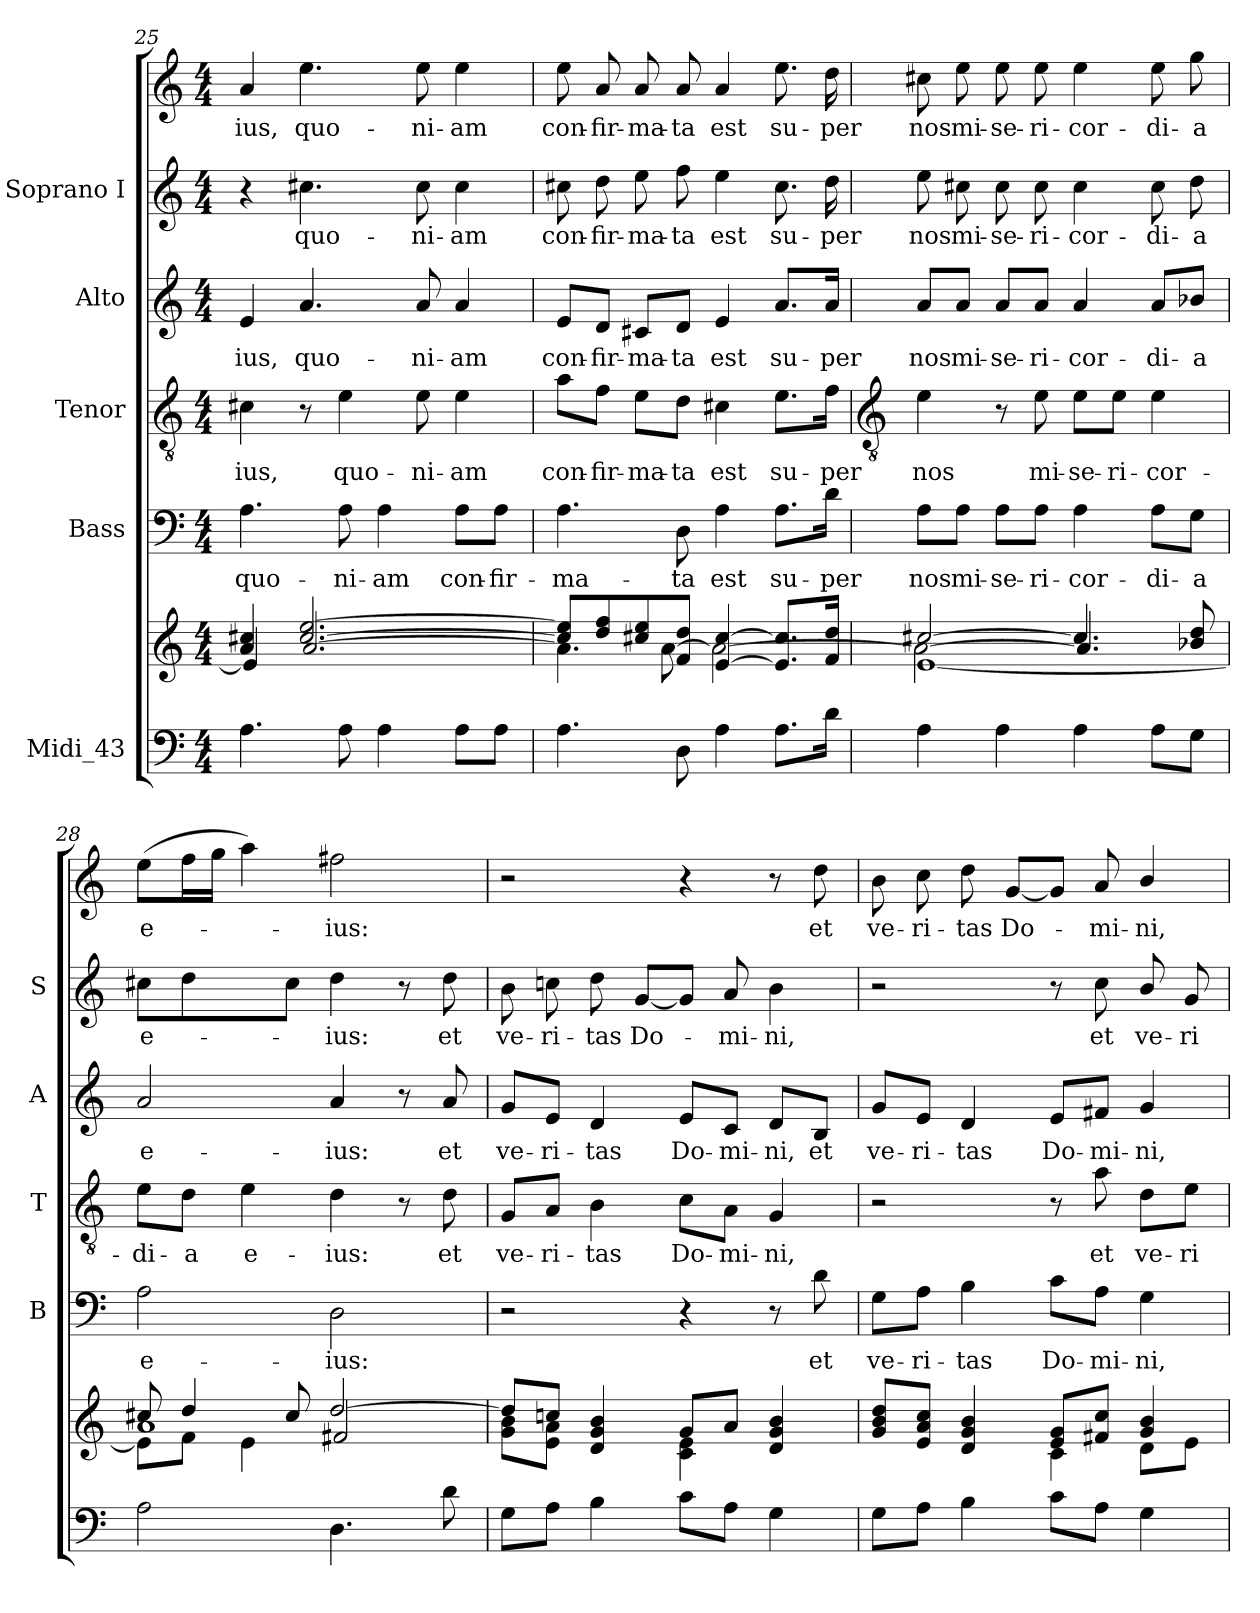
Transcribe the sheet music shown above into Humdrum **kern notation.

**kern	**kern	**kern	**text	**kern	**text	**kern	**text	**kern	**text	**kern	**text
*part5	*part5	*part4	*part4	*part3	*part3	*part2	*part2	*part1	*part1	*part1	*part1
*staff7	*staff6	*staff5	*staff5	*staff4	*staff4	*staff3	*staff3	*staff2	*staff2	*staff1	*staff1
*I"Midi_43	*	*I"Bass	*	*I"Tenor	*	*I"Alto	*	*I"Soprano I	*	*	*
*	*	*I'B	*	*I'T	*	*I'A	*	*I'S	*	*	*
*clefF4	*clefG2	*clefF4	*	*clefGv2	*	*clefG2	*	*clefG2	*	*clefG2	*
*k[]	*k[]	*k[]	*	*k[]	*	*k[]	*	*k[]	*	*k[]	*
*C:	*C:	*C:	*	*C:	*	*C:	*	*C:	*	*C:	*
*M4/4	*M4/4	*M4/4	*	*M4/4	*	*M4/4	*	*M4/4	*	*M4/4	*
=25	=25	=25	=25	=25	=25	=25	=25	=25	=25	=25	=25
*	*^	*	*	*	*	*	*	*	*	*	*
*	*	*^	*	*	*	*	*	*	*	*	*	*
!	!	!	!	!	!LO:LY:b	!	!LO:LY:b	!	!LO:LY:b	!	!	!	!LO:LY:b
4.A	4a/ 4cc#X/	1ryy	4e/]	4.A	quo-	4c#X	-ius,	4e	-ius,	4r	.	4a	ius,
!	!	!	!	!	!	!	!	!	!LO:LY:b	!	!LO:LY:b	!	!LO:LY:b
.	[2.cc#/ [2.ee/	.	[2.a/	.	.	8r	.	4.a	quo-	4.cc#X	quo-	4.ee	quo-
!	!	!	!	!	!LO:LY:b	!	!LO:LY:b	!	!	!	!	!	!
8A	.	.	.	8A	-ni-	4e	quo-	.	.	.	.	.	.
!	!	!	!	!	!LO:LY:b	!	!	!	!	!	!	!	!
4A	.	.	.	4A	-am	.	.	.	.	.	.	.	.
!	!	!	!	!	!	!	!LO:LY:b	!	!LO:LY:b	!	!LO:LY:b	!	!LO:LY:b
.	.	.	.	.	.	8e	-ni-	8a	-ni-	8cc#	-ni-	8ee	-ni-
!	!	!	!	!	!LO:LY:b	!	!LO:LY:b	!	!LO:LY:b	!	!LO:LY:b	!	!LO:LY:b
8AL	.	.	.	8A\L	con-	4e	-am	4a	-am	4cc#	-am	4ee	-am
!	!	!	!	!	!LO:LY:b	!	!	!	!	!	!	!	!
8AJ	.	.	.	8A\J	-fir-	.	.	.	.	.	.	.	.
=26	=26	=26	=26	=26	=26	=26	=26	=26	=26	=26	=26	=26	=26
!	!	!	!	!	!LO:LY:b	!	!LO:LY:b	!	!LO:LY:b	!	!LO:LY:b	!	!LO:LY:b
4.A	8cc#/] 8ee/]L	1ryy	4.a\]	4.A	-ma-	8a\L	con-	8e/L	con-	8cc#X	con-	8ee	con-
!	!	!	!	!	!	!	!LO:LY:b	!	!LO:LY:b	!	!LO:LY:b	!	!LO:LY:b
.	8dd/ 8ff/	.	.	.	.	8f\J	-fir-	8d/J	-fir-	8dd	-fir-	8a	-fir-
!	!	!	!	!	!	!	!LO:LY:b	!	!LO:LY:b	!	!LO:LY:b	!	!LO:LY:b
.	8cc#/ 8ee/	.	.	.	.	8e\L	-ma-	8c#X/L	-ma-	8ee	-ma-	8a	-ma-
!	!	!	!	!	!LO:LY:b	!	!LO:LY:b	!	!LO:LY:b	!	!LO:LY:b	!	!LO:LY:b
8D	8f/ 8dd/J	.	[8a\	8D	-ta	8d\J	-ta	8d/J	-ta	8ff	-ta	8a	-ta
!	!	!	!	!	!LO:LY:b	!	!LO:LY:b	!	!LO:LY:b	!	!LO:LY:b	!	!LO:LY:b
4A	[4e/ [4cc#/	.	2a\_	4A	est	4c#X	est	4e	est	4ee	est	4a	est
!	!	!	!	!	!LO:LY:b	!	!LO:LY:b	!	!LO:LY:b	!	!LO:LY:b	!	!LO:LY:b
8.AL	8.e/] 8.cc#/]L	.	.	8.A\L	su-	8.e\L	su-	8.a/L	su-	8.cc#	su-	8.ee	su-
!	!	!	!	!	!LO:LY:b	!	!LO:LY:b	!	!LO:LY:b	!	!LO:LY:b	!	!LO:LY:b
16dJ	16f/ 16dd/J	.	.	16d\Jk	-per	16f\Jk	-per	16a/Jk	-per	16dd	-per	16dd	-per
!!LO:LB:g=z
=27	=27	=27	=27	=27	=27	=27	=27	=27	=27	=27	=27	=27	=27
*	*	*	*	*	*	*clefGv2	*	*	*	*	*	*	*
!	!	!	!	!	!LO:LY:b	!	!LO:LY:b	!	!LO:LY:b	!	!LO:LY:b	!	!LO:LY:b
4A	[2cc#X/	[1e\	2a\_	8A\L	nos	4e	nos	8a/L	nos	8ee	nos	8cc#X	nos
!	!	!	!	!	!LO:LY:b	!	!	!	!LO:LY:b	!	!LO:LY:b	!	!LO:LY:b
.	.	.	.	8A\J	mi-	.	.	8a/J	mi-	8cc#X	mi-	8ee	mi-
!	!	!	!	!	!LO:LY:b	!	!	!	!LO:LY:b	!	!LO:LY:b	!	!LO:LY:b
4A	.	.	.	8A\L	-se-	8r	.	8a/L	-se-	8cc#	-se-	8ee	-se-
!	!	!	!	!	!LO:LY:b	!	!LO:LY:b	!	!LO:LY:b	!	!LO:LY:b	!	!LO:LY:b
.	.	.	.	8A\J	-ri-	8e	mi-	8a/J	-ri-	8cc#	-ri-	8ee	-ri-
!	!	!	!	!	!LO:LY:b	!	!LO:LY:b	!	!LO:LY:b	!	!LO:LY:b	!	!LO:LY:b
4A	4.cc#/]	.	4.a/]	4A	-cor-	8e\L	-se-	4a	-cor-	4cc#	-cor-	4ee	-cor-
!	!	!	!	!	!	!	!LO:LY:b	!	!	!	!	!	!
.	.	.	.	.	.	8e\J	-ri-	.	.	.	.	.	.
!	!	!	!	!	!LO:LY:b	!	!LO:LY:b	!	!LO:LY:b	!	!LO:LY:b	!	!LO:LY:b
8AL	.	.	.	8A\L	-di-	4e	-cor-	8a/L	-di-	8cc#	-di-	8ee	-di-
!	!	!	!	!	!LO:LY:b	!	!	!	!LO:LY:b	!	!LO:LY:b	!	!LO:LY:b
8GJ	8b-X/ 8dd/	.	8ryy	8G\J	-a	.	.	8b-X/J	-a	8dd	-a	8gg	-a
=28	=28	=28	=28	=28	=28	=28	=28	=28	=28	=28	=28	=28	=28
!	!	!	!	!	!LO:LY:b	!	!LO:LY:b	!	!LO:LY:b	!	!LO:LY:b	!	!LO:LY:b
2A	8cc#X/	8e\L]	1a\	2A	e-	8e\L	-di-	2a	e-	8cc#XL	e-	(>8eeL	e-
!	!	!	!	!	!	!	!LO:LY:b	!	!	!	!	!	!
.	4dd/	8f\J	.	.	.	8d\J	-a	.	.	4dd	.	16ffL	.
.	.	.	.	.	.	.	.	.	.	.	.	16ggJJ	.
!	!	!	!	!	!	!	!LO:LY:b	!	!	!	!	!	!
.	.	4e\	.	.	.	4e	e-	.	.	.	.	4aa)	.
.	8cc#/	.	.	.	.	.	.	.	.	8cc#J	.	.	.
!	!	!	!	!	!LO:LY:b	!	!LO:LY:b	!	!LO:LY:b	!	!LO:LY:b	!	!LO:LY:b
4.D	[2dd/	2f#X/	.	2D	-ius:	4d	-ius:	4a	-ius:	4dd	ius:	2ff#X	ius:
.	.	.	.	.	.	8r	.	8r	.	8r	.	.	.
!	!	!	!	!	!	!	!LO:LY:b	!	!LO:LY:b	!	!LO:LY:b	!	!
8d	.	.	.	.	.	8d	et	8a	et	8dd	et	.	.
=29	=29	=29	=29	=29	=29	=29	=29	=29	=29	=29	=29	=29	=29
!	!	!	!	!	!	!	!LO:LY:b	!	!LO:LY:b	!	!LO:LY:b	!	!
8GL	8dd/L]	1ryy	8g\ 8b\L	2r	.	8G/L	ve-	8g/L	ve-	8b	ve-	2r	.
!	!	!	!	!	!	!	!LO:LY:b	!	!LO:LY:b	!	!LO:LY:b	!	!
8AJ	8ccn/J	.	8e\ 8a\J	.	.	8A/J	-ri-	8e/J	-ri-	8ccn	-ri-	.	.
!	!	!	!	!	!	!	!LO:LY:b	!	!LO:LY:b	!	!LO:LY:b	!	!
4B	4d/ 4g/ 4b/	.	4ryy	.	.	4B	-tas	4d	-tas	8dd	-tas	.	.
!	!	!	!	!	!	!	!	!	!	!	!LO:LY:b	!	!
.	.	.	.	.	.	.	.	.	.	[8gL	Do-	.	.
!	!	!	!	!	!	!	!LO:LY:b	!	!LO:LY:b	!	!	!	!
8cL	8g/L	.	4c\ 4e\	4r	.	8c\L	Do-	8e/L	Do-	8gJ]	.	4r	.
!	!	!	!	!	!	!	!LO:LY:b	!	!LO:LY:b	!	!LO:LY:b	!	!
8AJ	8a/J	.	.	.	.	8A\J	-mi-	8c/J	-mi-	8a	mi-	.	.
!	!	!	!	!	!	!	!LO:LY:b	!	!LO:LY:b	!	!LO:LY:b	!	!
4G	4d/ 4g/ 4b/	.	4ryy	8r	.	4G	-ni,	8d/L	-ni,	4b	-ni,	8r	.
!	!	!	!	!	!LO:LY:b	!	!	!	!LO:LY:b	!	!	!	!LO:LY:b
.	.	.	.	8d	et	.	.	8B/J	et	.	.	8dd	et
=30	=30	=30	=30	=30	=30	=30	=30	=30	=30	=30	=30	=30	=30
!	!	!	!	!	!LO:LY:b	!	!	!	!LO:LY:b	!	!	!	!LO:LY:b
8GL	8g/ 8b/ 8dd/L	1ryy	4ryy	8G\L	ve-	2r	.	8g/L	ve-	2r	.	8b	ve-
!	!	!	!	!	!LO:LY:b	!	!	!	!LO:LY:b	!	!	!	!LO:LY:b
8AJ	8e/ 8a/ 8cc/J	.	.	8A\J	-ri-	.	.	8e/J	-ri-	.	.	8cc	-ri-
!	!	!	!	!	!LO:LY:b	!	!	!	!LO:LY:b	!	!	!	!LO:LY:b
4B	4d/ 4g/ 4b/	.	4ryy	4B	-tas	.	.	4d	-tas	.	.	8dd	-tas
!	!	!	!	!	!	!	!	!	!	!	!	!	!LO:LY:b
.	.	.	.	.	.	.	.	.	.	.	.	[8gL	Do-
!	!	!	!	!	!LO:LY:b	!	!	!	!LO:LY:b	!	!	!	!
8cL	8e/ 8g/L	.	4c\	8c\L	Do-	8r	.	8e/L	Do-	8r	.	8gJ]	.
!	!	!	!	!	!LO:LY:b	!	!LO:LY:b	!	!LO:LY:b	!	!LO:LY:b	!	!LO:LY:b
8AJ	8f#X/ 8cc/J	.	.	8A\J	-mi-	8a	et	8f#X/J	-mi-	8cc	et	8a	mi-
!	!	!	!	!	!LO:LY:b	!	!LO:LY:b	!	!LO:LY:b	!	!LO:LY:b	!	!LO:LY:b
4G	4g/ 4b/	.	8d\L	4G	-ni,	8d\L	ve-	4g	-ni,	8b/	ve-	4b/	-ni,
!	!	!	!	!	!	!	!LO:LY:b	!	!	!	!LO:LY:b	!	!
.	.	.	8e\J	.	.	8e\J	-ri-	.	.	8g	-ri-	.	.
*	*v	*v	*v	*	*	*	*	*	*	*	*	*	*
=	=	=	=	=	=	=	=	=	=	=	=
*-	*-	*-	*-	*-	*-	*-	*-	*-	*-	*-	*-
